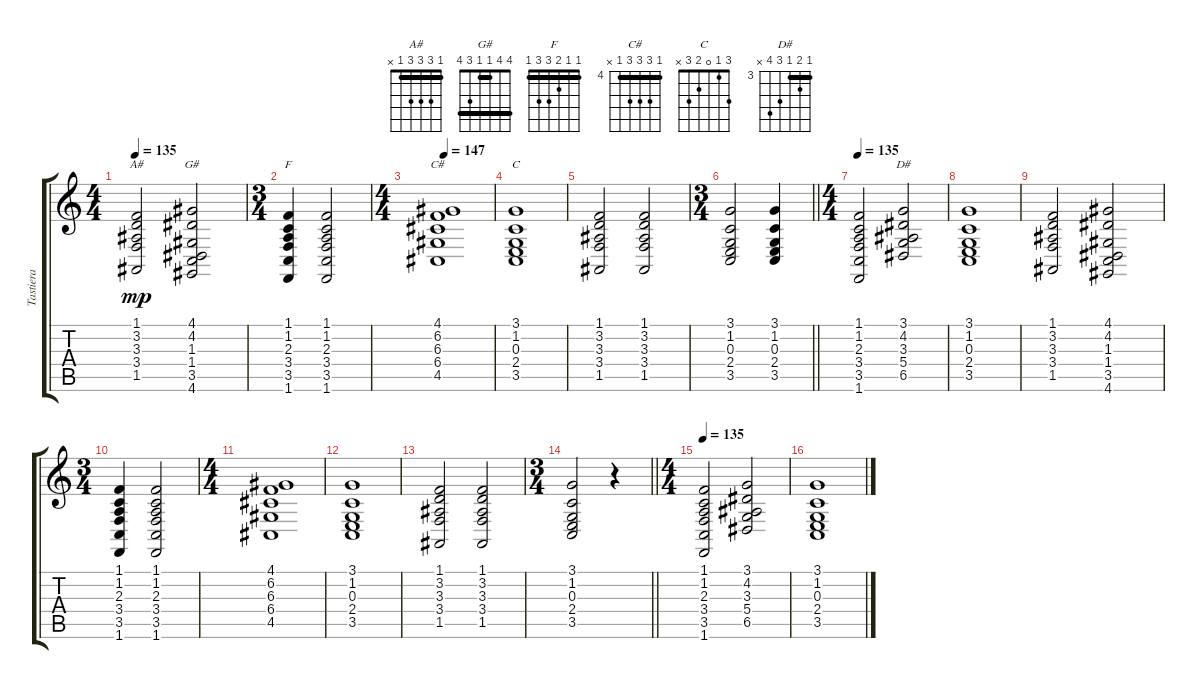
\track ("Tastiera " "Tastiera ") {instrument electricgrandpiano}
\staff {score tabs}
\tuning (E4 B3 G3 D3 A2 E2) {hide}
\chord ("A#" 1 3 3 3 1 x) {barre 1}
\chord ("G#" 4 4 1 1 3 4) {barre (1 4)}
\chord ("F" 1 1 2 3 3 1) {barre 1}
\chord ("C#" 4 6 6 6 4 x) {firstfret 4 barre 4}
\chord ("C" 3 1 0 2 3 x)
\chord ("D#" 3 4 3 5 6 x) {firstfret 3 barre 3}
\ts (4 4)
\tempo 135
\clef g2
\ks c
(1.1 3.2 3.3 3.4 1.5).2{ch "A#" dy mp} (4.1 4.2 1.3 1.4 3.5 4.6).2{ch "G#"} |
\ts (3 4)
(1.1 1.2 2.3 3.4 3.5 1.6).4{ch "F"} (1.1 1.2 2.3 3.4 3.5 1.6).2 |
\ts (4 4)
\tempo 147
(4.1 6.2 6.3 6.4 4.5).1{ch "C#"} |
(3.1 1.2 0.3 2.4 3.5).1{ch "C"} |
(1.1 3.2 3.3 3.4 1.5).2 (1.1 3.2 3.3 3.4 1.5).2 |
\ts (3 4)
\barLineRight lightlight
(3.1 1.2 0.3 2.4 3.5).2 (3.1 1.2 0.3 2.4 3.5).4 |
\ts (4 4)
\tempo 135
(1.1 1.2 2.3 3.4 3.5 1.6).2{instrument lead2sawtooth} (3.1 4.2 3.3 5.4 6.5).2{ch "D#"} |
(3.1 1.2 0.3 2.4 3.5).1 |
(1.1 3.2 3.3 3.4 1.5).2 (4.1 4.2 1.3 1.4 3.5 4.6).2 |
\ts (3 4)
(1.1 1.2 2.3 3.4 3.5 1.6).4 (1.1 1.2 2.3 3.4 3.5 1.6).2 |
\ts (4 4)
(4.1 6.2 6.3 6.4 4.5).1 |
(3.1 1.2 0.3 2.4 3.5).1 |
(1.1 3.2 3.3 3.4 1.5).2 (1.1 3.2 3.3 3.4 1.5).2 |
\ts (3 4)
\barLineRight lightlight
(3.1 1.2 0.3 2.4 3.5).2 r.4 |
\ts (4 4)
\tempo 135
(1.1 1.2 2.3 3.4 3.5 1.6).2{instrument lead2sawtooth} (3.1 4.2 3.3 5.4 6.5).2 |
(3.1 1.2 0.3 2.4 3.5).1
